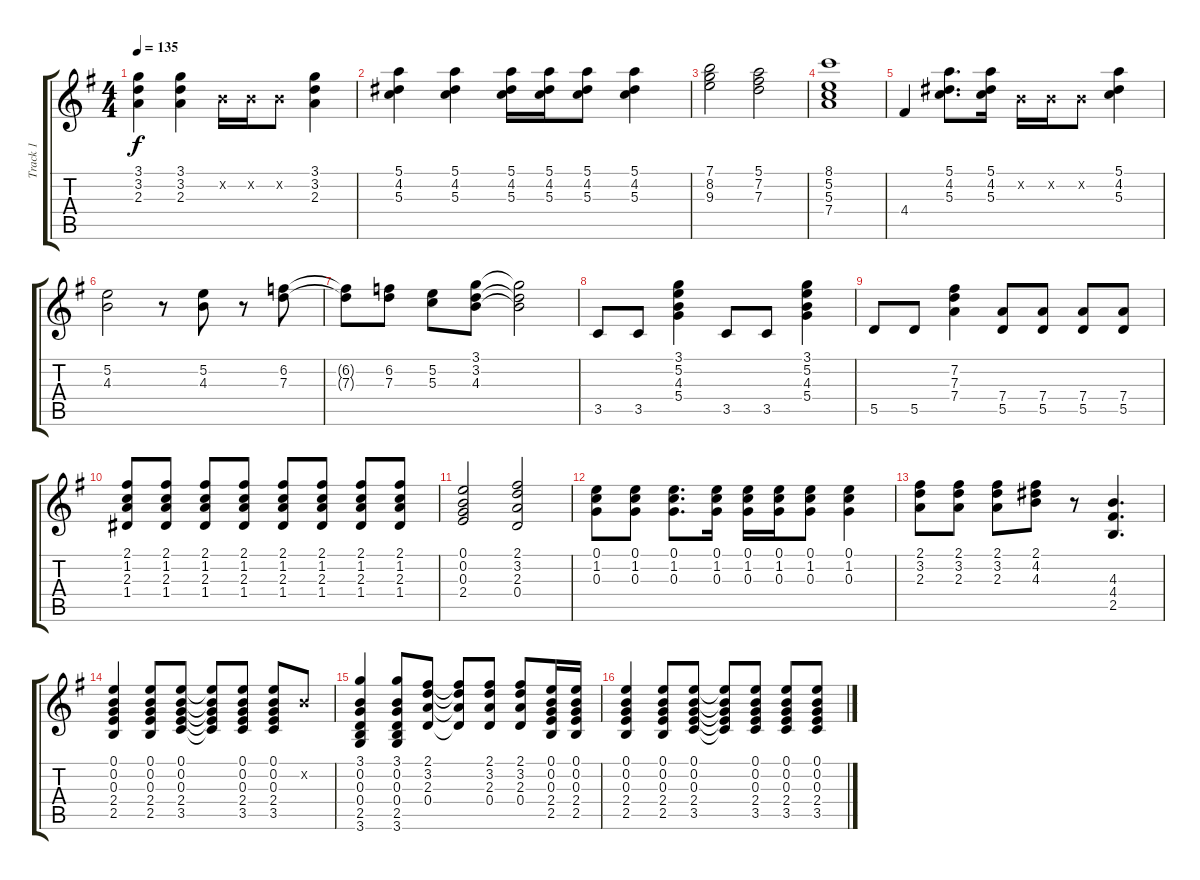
\track ("Track 1" "Track 1") {instrument electricguitarjazz}
\staff {score tabs}
\tuning (E4 B3 G3 D3 A2 E2) {hide}
\ts (4 4)
\tempo 135
\clef g2
\ks g
(3.1 3.2 2.3).4{dy f} (3.1 3.2 2.3).4 0.2{x}.16 0.2{x}.16 0.2{x}.8 (3.1 3.2 2.3).4 |
(5.1 4.2 5.3).4 (5.1 4.2 5.3).4 (5.1 4.2 5.3).16 (5.1 4.2 5.3).16 (5.1 4.2 5.3).8 (5.1 4.2 5.3).4 |
(7.1 8.2 9.3).2 (5.1 7.2 7.3).2 |
(8.1 5.2 5.3 7.4).1 |
4.4.4 (5.1 4.2 5.3).8{d} (5.1 4.2 5.3).16 0.2{x}.16 0.2{x}.16 0.2{x}.8 (5.1 4.2 5.3).4 |
(5.2 4.3).2 r.8 (5.2 4.3).8 r.8 (6.2 7.3).8 |
(6.2{t} 7.3{t}).8 (6.2 7.3).8 (5.2 5.3).8 (3.1 3.2 4.3).8 (3.1{t} 3.2{t} 4.3{t}).2 |
3.5.8 3.5.8 (3.1 5.2 4.3 5.4).4 3.5.8 3.5.8 (3.1 5.2 4.3 5.4).4 |
5.5.8 5.5.8 (7.2 7.3 7.4).4 (7.4 5.5).8 (7.4 5.5).8 (7.4 5.5).8 (7.4 5.5).8 |
(2.1 1.2 2.3 1.4).8 (2.1 1.2 2.3 1.4).8 (2.1 1.2 2.3 1.4).8 (2.1 1.2 2.3 1.4).8 (2.1 1.2 2.3 1.4).8 (2.1 1.2 2.3 1.4).8 (2.1 1.2 2.3 1.4).8 (2.1 1.2 2.3 1.4).8 |
(0.1 0.2 0.3 2.4).2 (2.1 3.2 2.3 0.4).2 |
(0.1 1.2 0.3).8 (0.1 1.2 0.3).8 (0.1 1.2 0.3).8{d} (0.1 1.2 0.3).16 (0.1 1.2 0.3).16 (0.1 1.2 0.3).16 (0.1 1.2 0.3).8 (0.1 1.2 0.3).4 |
(2.1 3.2 2.3).8 (2.1 3.2 2.3).8 (2.1 3.2 2.3).8 (2.1 4.2 4.3).8 r.8 (4.3 4.4 2.5).4{d} |
(0.1 0.2 0.3 2.4 2.5).4 (0.1 0.2 0.3 2.4 2.5).8 (0.1 0.2 0.3 2.4 3.5).8 (0.1{t} 0.2{t} 0.3{t} 2.4{t} 3.5{t}).8 (0.1 0.2 0.3 2.4 3.5).8 (0.1 0.2 0.3 2.4 3.5).8 0.2{x}.8 |
(3.1 0.2 0.3 0.4 2.5 3.6).4 (3.1 0.2 0.3 0.4 2.5 3.6).8 (2.1 3.2 2.3 0.4).8 (2.1{t} 3.2{t} 2.3{t} 0.4{t}).8 (2.1 3.2 2.3 0.4).8 (2.1 3.2 2.3 0.4).8 (0.1 0.2 0.3 2.4 2.5).16 (0.1 0.2 0.3 2.4 2.5).16 |
(0.1 0.2 0.3 2.4 2.5).4 (0.1 0.2 0.3 2.4 2.5).8 (0.1 0.2 0.3 2.4 3.5).8 (0.1{t} 0.2{t} 0.3{t} 2.4{t} 3.5{t}).8 (0.1 0.2 0.3 2.4 3.5).8 (0.1 0.2 0.3 2.4 3.5).8 (0.1 0.2 0.3 2.4 3.5).8
